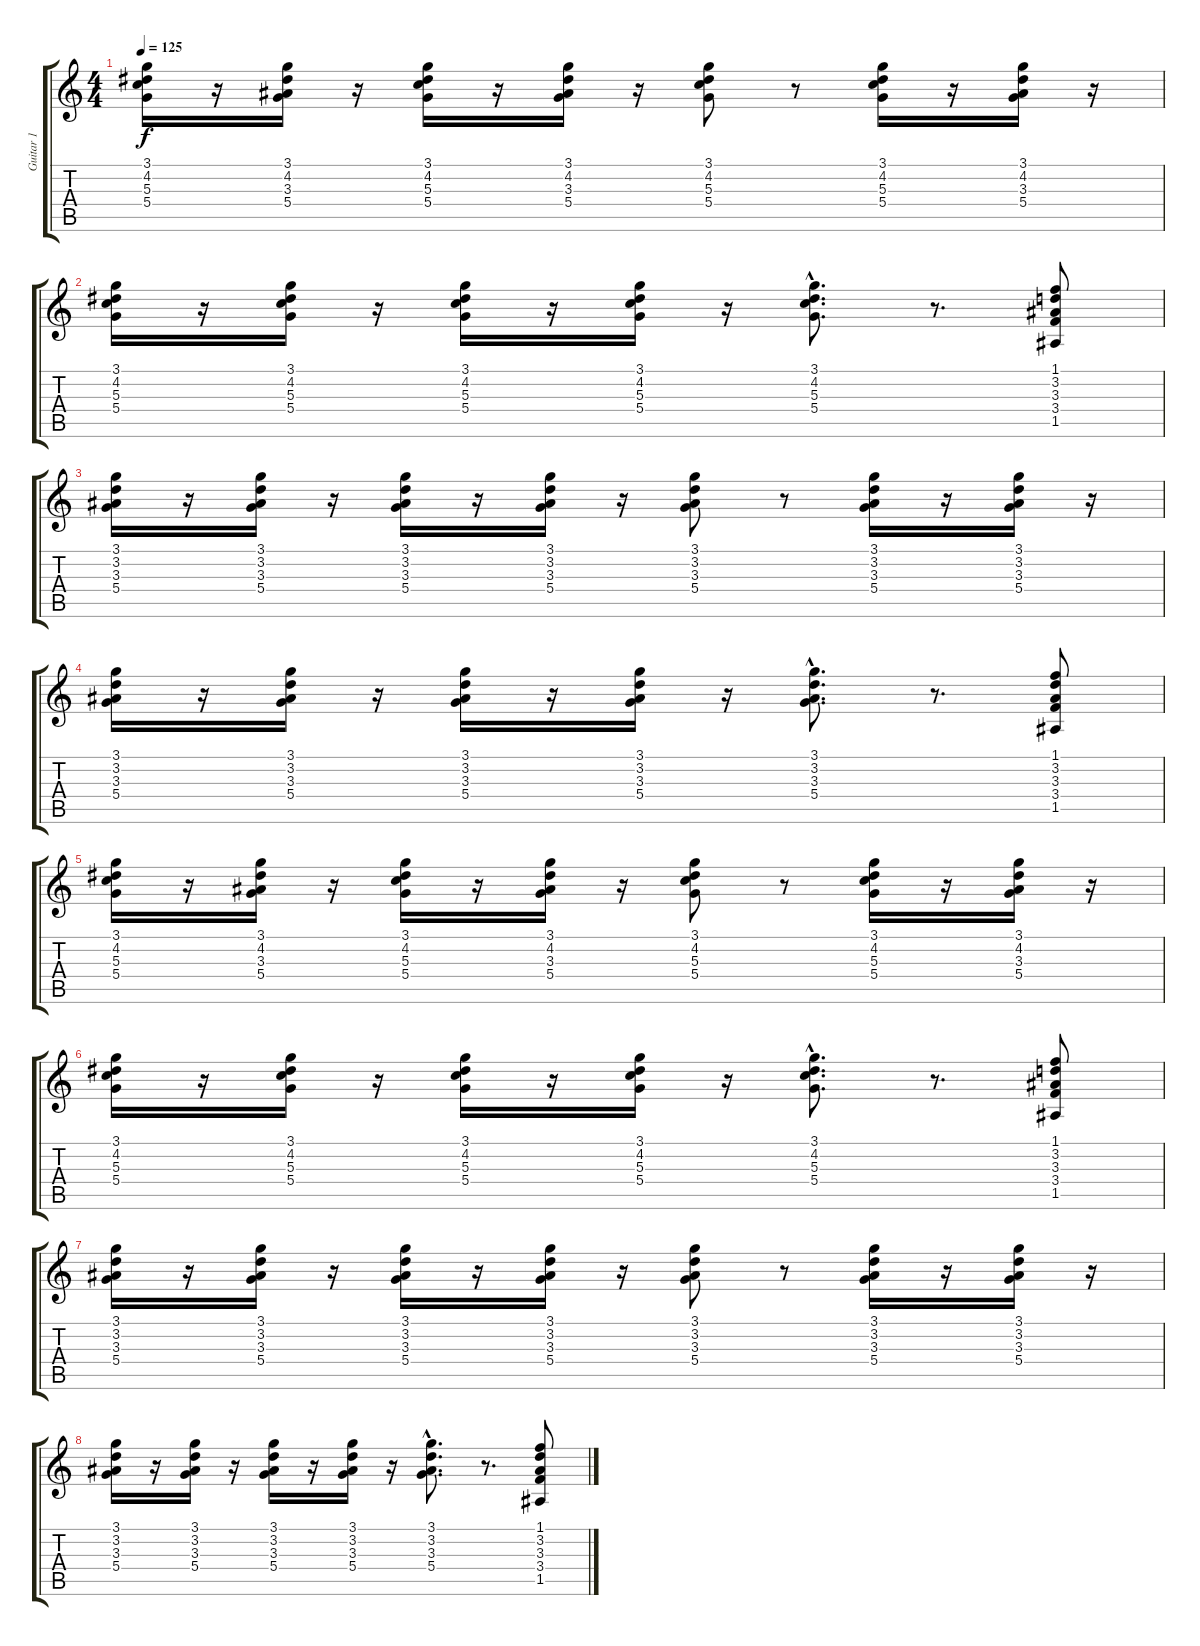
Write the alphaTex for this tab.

\track ("Guitar 1" "Guitar 1") {instrument electricguitarclean}
\staff {score tabs}
\tuning (E4 B3 G3 D3 A2 E2) {hide}
\ts (4 4)
\tempo 125
\clef g2
\ks c
(3.1 4.2 5.3 5.4).16{dy f} r.16 (3.1 4.2 3.3 5.4).16 r.16 (3.1 4.2 5.3 5.4).16 r.16 (3.1 4.2 3.3 5.4).16 r.16 (3.1 4.2 5.3 5.4).8 r.8 (3.1 4.2 5.3 5.4).16 r.16 (3.1 4.2 3.3 5.4).16 r.16 |
(3.1 4.2 5.3 5.4).16 r.16 (3.1 4.2 5.3 5.4).16 r.16 (3.1 4.2 5.3 5.4).16 r.16 (3.1 4.2 5.3 5.4).16 r.16 (3.1{hac} 4.2{hac} 5.3{hac} 5.4{hac}).8{d} r.8{d} (1.1 3.2 3.3 3.4 1.5).8 |
(3.1 3.2 3.3 5.4).16 r.16 (3.1 3.2 3.3 5.4).16 r.16 (3.1 3.2 3.3 5.4).16 r.16 (3.1 3.2 3.3 5.4).16 r.16 (3.1 3.2 3.3 5.4).8 r.8 (3.1 3.2 3.3 5.4).16 r.16 (3.1 3.2 3.3 5.4).16 r.16 |
(3.1 3.2 3.3 5.4).16 r.16 (3.1 3.2 3.3 5.4).16 r.16 (3.1 3.2 3.3 5.4).16 r.16 (3.1 3.2 3.3 5.4).16 r.16 (3.1{hac} 3.2{hac} 3.3{hac} 5.4{hac}).8{d} r.8{d} (1.1 3.2 3.3 3.4 1.5).8 |
(3.1 4.2 5.3 5.4).16 r.16 (3.1 4.2 3.3 5.4).16 r.16 (3.1 4.2 5.3 5.4).16 r.16 (3.1 4.2 3.3 5.4).16 r.16 (3.1 4.2 5.3 5.4).8 r.8 (3.1 4.2 5.3 5.4).16 r.16 (3.1 4.2 3.3 5.4).16 r.16 |
(3.1 4.2 5.3 5.4).16 r.16 (3.1 4.2 5.3 5.4).16 r.16 (3.1 4.2 5.3 5.4).16 r.16 (3.1 4.2 5.3 5.4).16 r.16 (3.1{hac} 4.2{hac} 5.3{hac} 5.4{hac}).8{d} r.8{d} (1.1 3.2 3.3 3.4 1.5).8 |
(3.1 3.2 3.3 5.4).16 r.16 (3.1 3.2 3.3 5.4).16 r.16 (3.1 3.2 3.3 5.4).16 r.16 (3.1 3.2 3.3 5.4).16 r.16 (3.1 3.2 3.3 5.4).8 r.8 (3.1 3.2 3.3 5.4).16 r.16 (3.1 3.2 3.3 5.4).16 r.16 |
(3.1 3.2 3.3 5.4).16 r.16 (3.1 3.2 3.3 5.4).16 r.16 (3.1 3.2 3.3 5.4).16 r.16 (3.1 3.2 3.3 5.4).16 r.16 (3.1{hac} 3.2{hac} 3.3{hac} 5.4{hac}).8{d} r.8{d} (1.1 3.2 3.3 3.4 1.5).8
